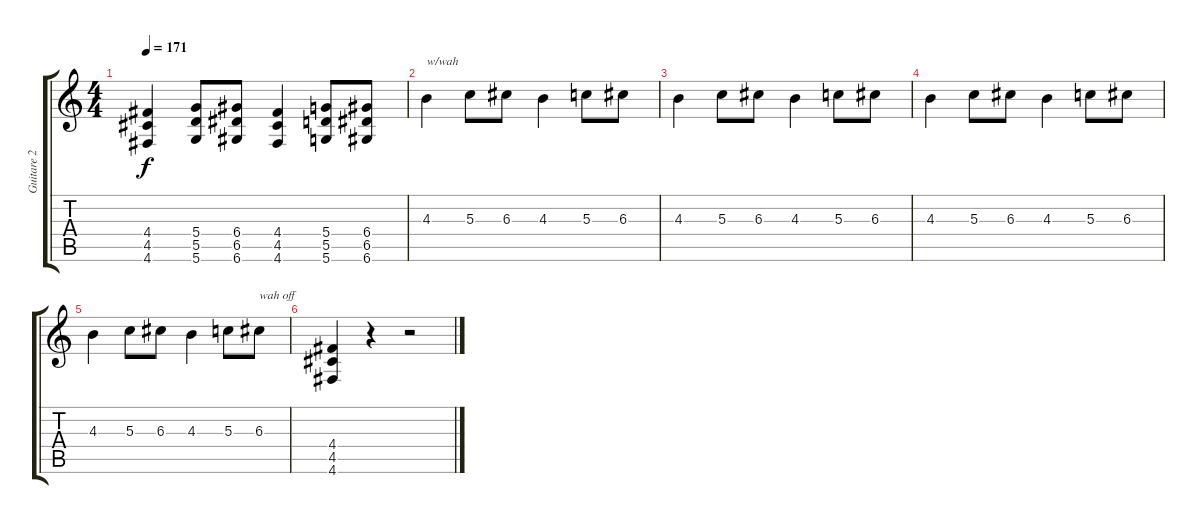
\track ("Guitare 2" "Guitare 2") {instrument distortionguitar}
\staff {score tabs}
\tuning (E4 B3 G3 D3 A2 D2) {hide}
\ts (4 4)
\tempo 171
\clef g2
\ks c
(4.4 4.5 4.6).4{dy f} (5.4 5.5 5.6).8 (6.4 6.5 6.6).8 (4.4 4.5 4.6).4 (5.4 5.5 5.6).8 (6.4 6.5 6.6).8 |
4.3.4{txt "w/wah"} 5.3.8 6.3.8 4.3.4 5.3.8 6.3.8 |
4.3.4 5.3.8 6.3.8 4.3.4 5.3.8 6.3.8 |
4.3.4 5.3.8 6.3.8 4.3.4 5.3.8 6.3.8 |
4.3.4 5.3.8 6.3.8 4.3.4 5.3.8 6.3.8{txt "wah off"} |
(4.4 4.5 4.6).4 r.4 r.2
